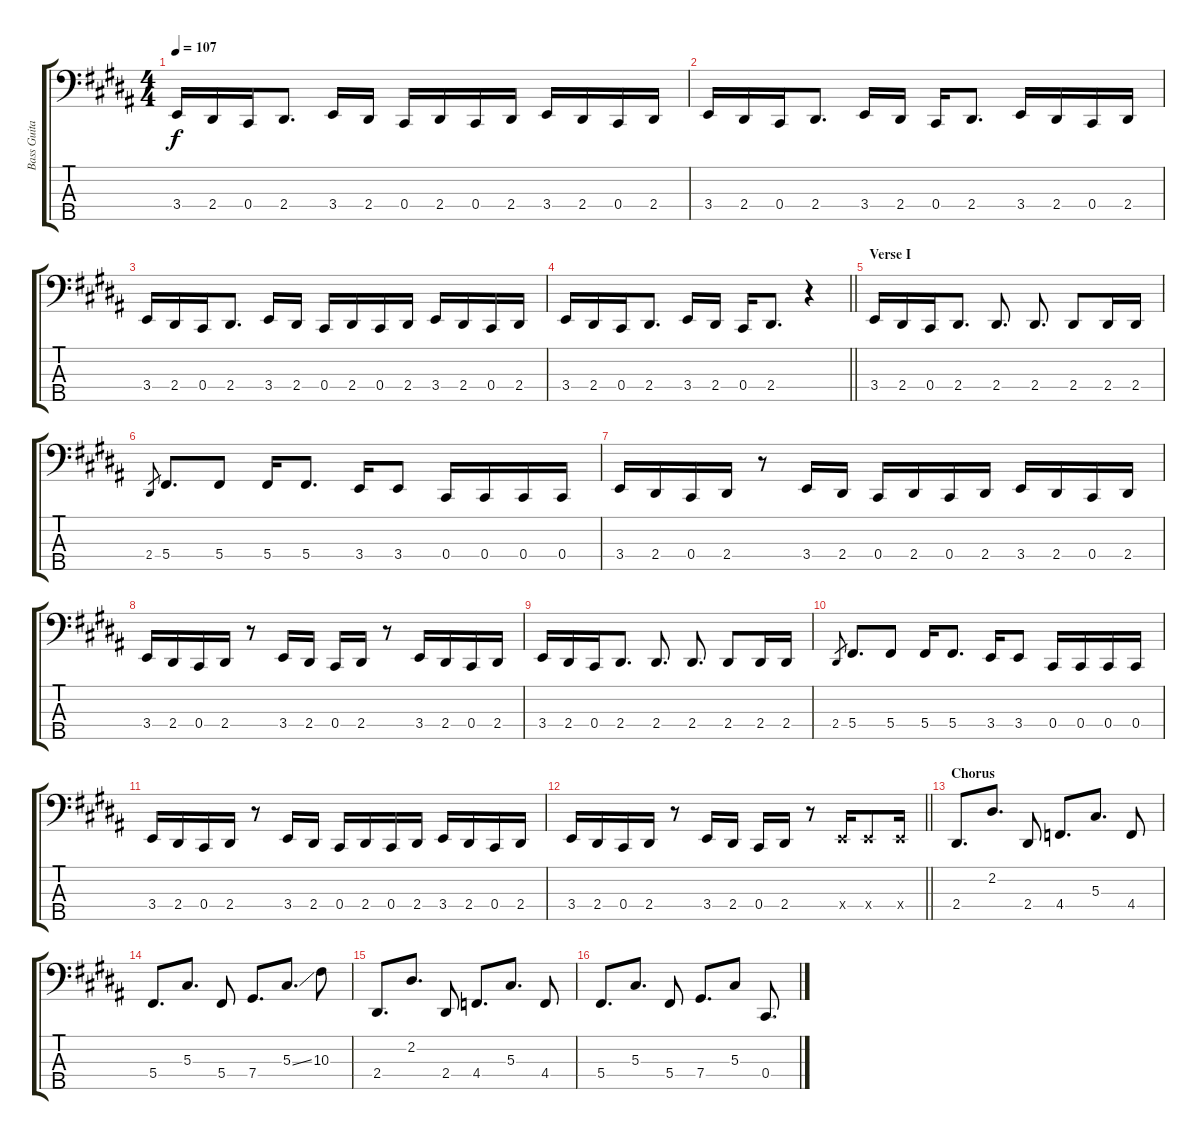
\track ("Bass Guitar" "Bass Guita") {instrument electricbasspick}
\staff {score tabs}
\tuning (Gb2 Db2 Ab1 Db1 Bb0) {hide}
\ts (4 4)
\tempo 107
\clef f4
\ks b
3.4.16{dy f} 2.4.16 0.4.16 2.4.8{d} 3.4.16 2.4.16 0.4.16 2.4.16 0.4.16 2.4.16 3.4.16 2.4.16 0.4.16 2.4.16 |
3.4.16 2.4.16 0.4.16 2.4.8{d} 3.4.16 2.4.16 0.4.16 2.4.8{d} 3.4.16 2.4.16 0.4.16 2.4.16 |
3.4.16 2.4.16 0.4.16 2.4.8{d} 3.4.16 2.4.16 0.4.16 2.4.16 0.4.16 2.4.16 3.4.16 2.4.16 0.4.16 2.4.16 |
\barLineRight lightlight
3.4.16 2.4.16 0.4.16 2.4.8{d} 3.4.16 2.4.16 0.4.16 2.4.8{d} r.4 |
\section ("" "Verse I")
3.4.16 2.4.16 0.4.16 2.4.8{d} 2.4.8{d} 2.4.8{d} 2.4.8 2.4.16 2.4.16 |
2.4.8{gr} 5.4.8{d} 5.4.8 5.4.16 5.4.8{d} 3.4.16 3.4.8 0.4.16 0.4.16 0.4.16 0.4.16 |
3.4.16 2.4.16 0.4.16 2.4.16 r.8 3.4.16 2.4.16 0.4.16 2.4.16 0.4.16 2.4.16 3.4.16 2.4.16 0.4.16 2.4.16 |
3.4.16 2.4.16 0.4.16 2.4.16 r.8 3.4.16 2.4.16 0.4.16 2.4.16 r.8 3.4.16 2.4.16 0.4.16 2.4.16 |
3.4.16 2.4.16 0.4.16 2.4.8{d} 2.4.8{d} 2.4.8{d} 2.4.8 2.4.16 2.4.16 |
2.4.8{gr} 5.4.8{d} 5.4.8 5.4.16 5.4.8{d} 3.4.16 3.4.8 0.4.16 0.4.16 0.4.16 0.4.16 |
3.4.16 2.4.16 0.4.16 2.4.16 r.8 3.4.16 2.4.16 0.4.16 2.4.16 0.4.16 2.4.16 3.4.16 2.4.16 0.4.16 2.4.16 |
\barLineRight lightlight
3.4.16 2.4.16 0.4.16 2.4.16 r.8 3.4.16 2.4.16 0.4.16 2.4.16 r.8 3.4{x}.16 3.4{x}.8 3.4{x}.16 |
\section ("" "Chorus")
2.4.8{d} 2.2.8{d} 2.4.8 4.4.8{d} 5.3.8{d} 4.4.8 |
5.4.8{d} 5.3.8{d} 5.4.8 7.4.8{d} 5.3{ss}.8{d} 10.3.8 |
2.4.8{d} 2.2.8{d} 2.4.8 4.4.8{d} 5.3.8{d} 4.4.8 |
5.4.8{d} 5.3.8{d} 5.4.8 7.4.8{d} 5.3.8 0.4.8{d}
